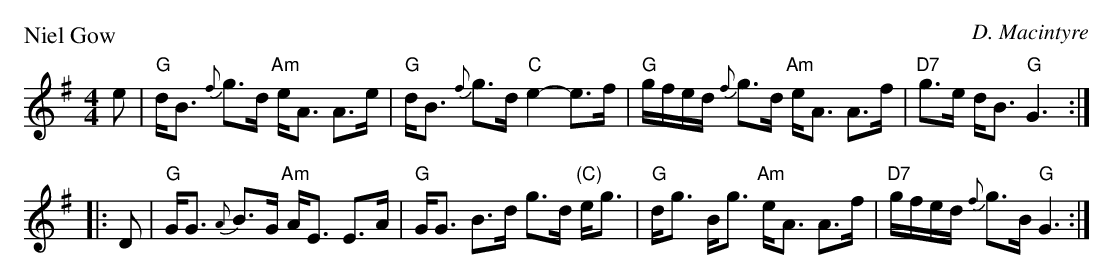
X:1
P: Niel Gow
C: D. Macintyre
M: 4/4
L: 1/8
K: G
   e \
| "G"d<B      {f}g>d "Am"e<A A>e | "G"d<B {f}g>d "C"e2- e>f \
| "G"g/f/e/d/ {f}g>d "Am"e<A A>f | "D7"g>e   d<B "G"G3 :|
|: D \
| "G"G<G {A}B>G "Am"A<E E>A | "G"G<G          B>d   g>d "(C)"e<g \
| "G"d<g    B<g "Am"e<A A>f | "D7"g/f/e/d/ {f}g>B "G"G3 :|
